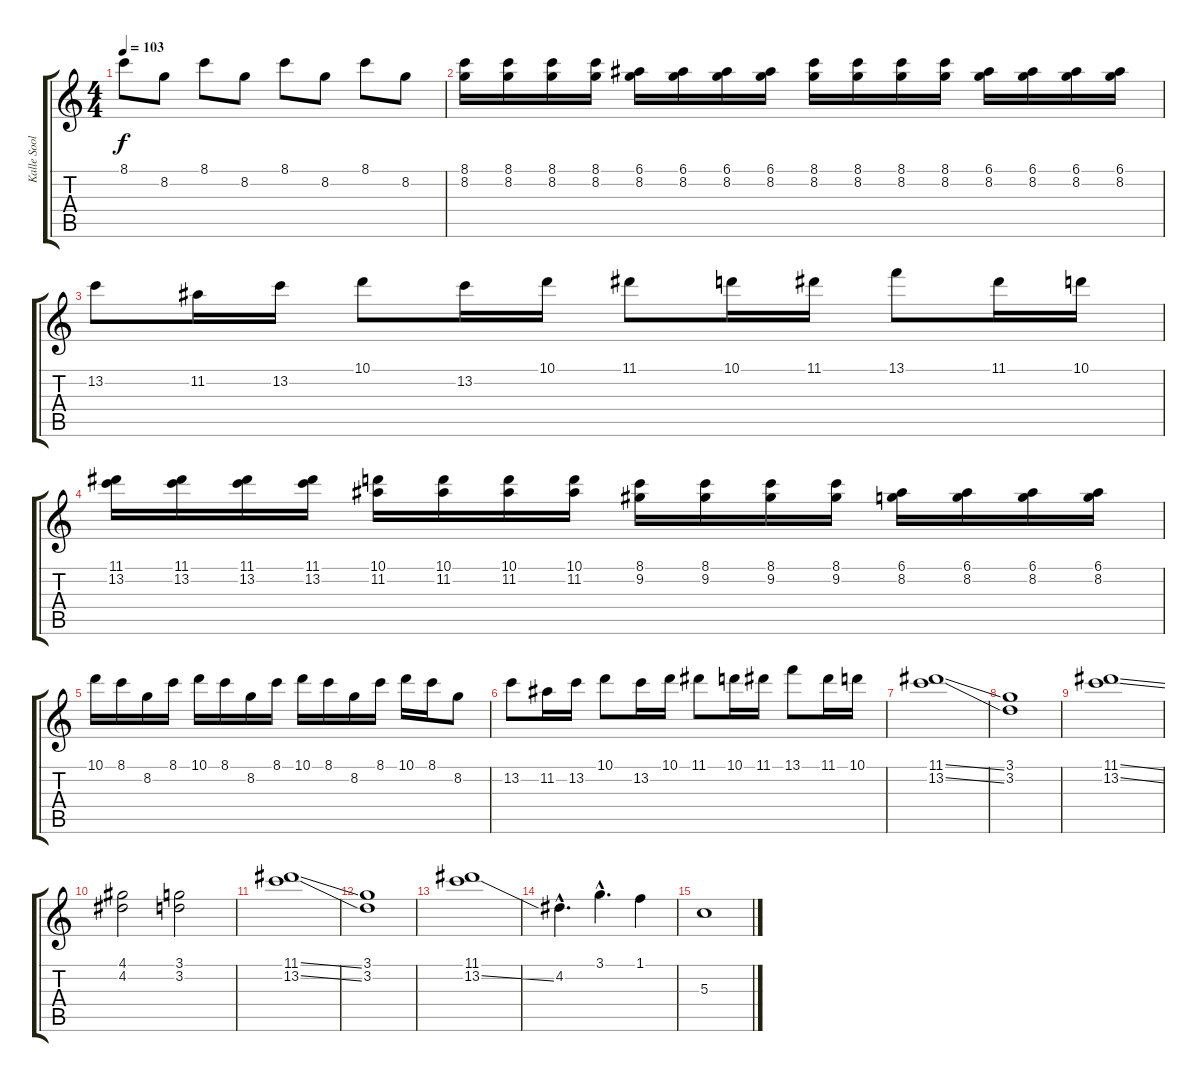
\track ("Kalle Soolo" "Kalle Sool") {instrument distortionguitar}
\staff {score tabs}
\tuning (E4 B3 G3 D3 A2 E2) {hide}
\ts (4 4)
\tempo 103
\clef g2
\ks c
8.1.8{dy f} 8.2.8 8.1.8 8.2.8 8.1.8 8.2.8 8.1.8 8.2.8 |
(8.1 8.2).16 (8.1 8.2).16 (8.1 8.2).16 (8.1 8.2).16 (6.1 8.2).16 (6.1 8.2).16 (6.1 8.2).16 (6.1 8.2).16 (8.1 8.2).16 (8.1 8.2).16 (8.1 8.2).16 (8.1 8.2).16 (6.1 8.2).16 (6.1 8.2).16 (6.1 8.2).16 (6.1 8.2).16 |
13.2.8 11.2.16 13.2.16 10.1.8 13.2.16 10.1.16 11.1.8 10.1.16 11.1.16 13.1.8 11.1.16 10.1.16 |
(11.1 13.2).16 (11.1 13.2).16 (11.1 13.2).16 (11.1 13.2).16 (10.1 11.2).16 (10.1 11.2).16 (10.1 11.2).16 (10.1 11.2).16 (8.1 9.2).16 (8.1 9.2).16 (8.1 9.2).16 (8.1 9.2).16 (6.1 8.2).16 (6.1 8.2).16 (6.1 8.2).16 (6.1 8.2).16 |
10.1.16 8.1.16 8.2.16 8.1.16 10.1.16 8.1.16 8.2.16 8.1.16 10.1.16 8.1.16 8.2.16 8.1.16 10.1.16 8.1.16 8.2.8 |
13.2.8 11.2.16 13.2.16 10.1.8 13.2.16 10.1.16 11.1.8 10.1.16 11.1.16 13.1.8 11.1.16 10.1.16 |
(11.1{ss} 13.2{ss}).1{volume 13 balance 13 instrument distortionguitar} |
(3.1 3.2).1 |
(11.1{ss} 13.2{ss}).1 |
(4.1 4.2).2 (3.1 3.2).2 |
(11.1{ss} 13.2{ss}).1 |
(3.1 3.2).1 |
(11.1 13.2{ss}).1 |
4.2{hac}.4{d} 3.1{hac}.4{d} 1.1.4 |
5.3.1
